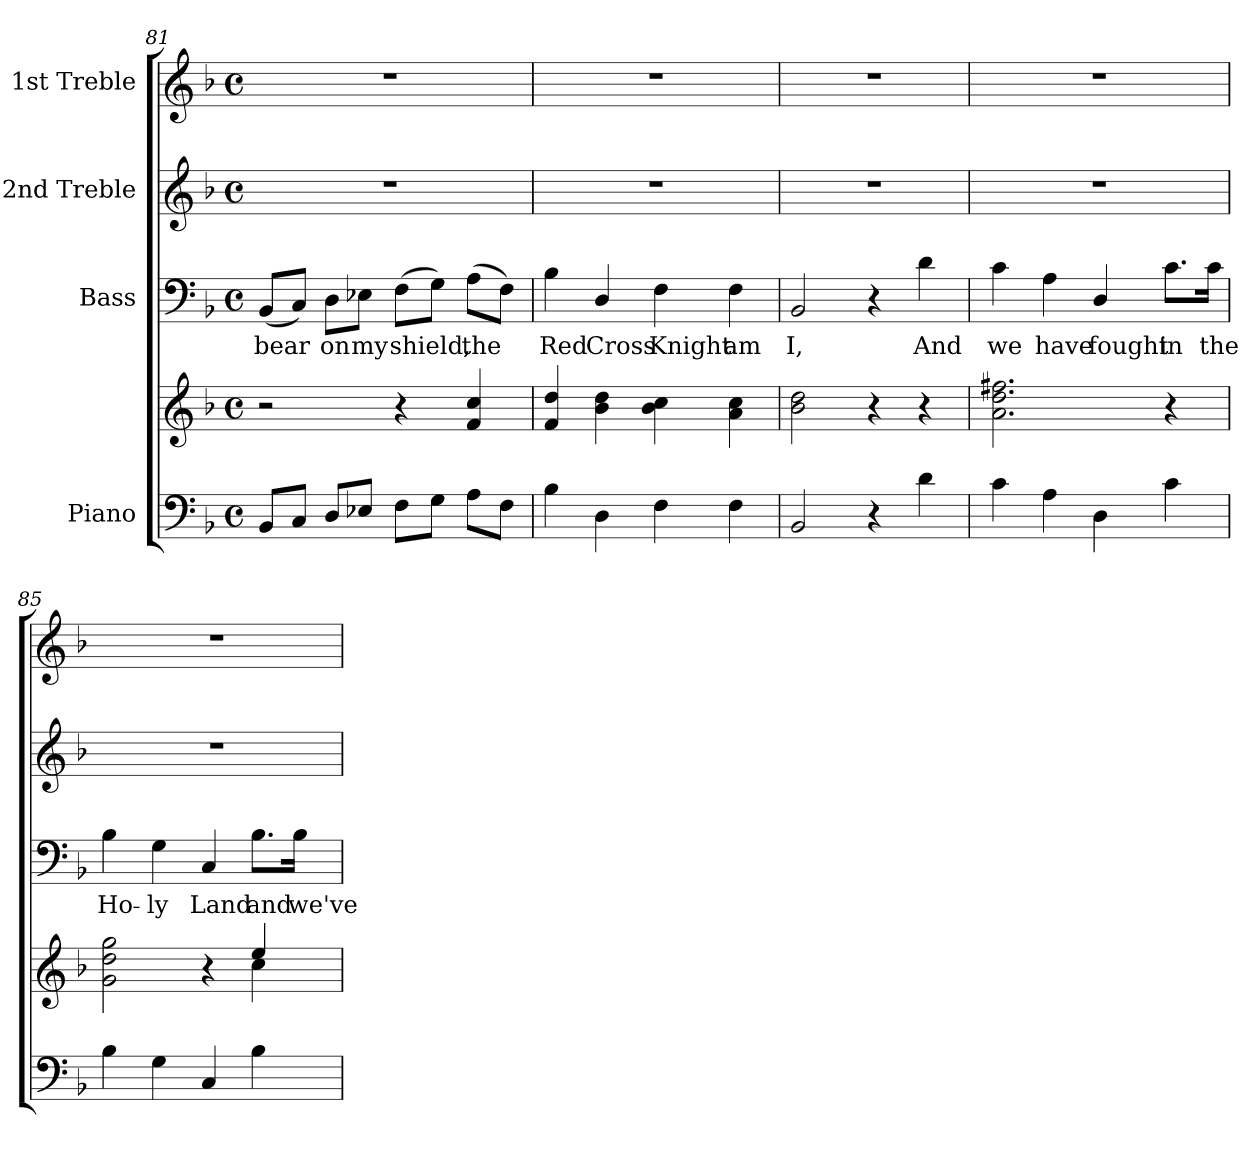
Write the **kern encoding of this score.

**kern	**kern	**kern	**text	**kern	**kern
*part4	*part4	*part3	*part3	*part2	*part1
*staff5	*staff4	*staff3	*staff3	*staff2	*staff1
*I"Piano	*	*I"Bass	*	*I"2nd Treble	*I"1st Treble
*clefF4	*clefG2	*clefF4	*	*clefG2	*clefG2
*k[b-]	*k[b-]	*k[b-]	*	*k[b-]	*k[b-]
*F:	*F:	*F:	*	*F:	*F:
*M4/4	*M4/4	*M4/4	*	*M4/4	*M4/4
*met(c)	*met(c)	*met(c)	*	*met(c)	*met(c)
=81	=81	=81	=81	=81	=81
!	!	!	!LO:LY:b:color=#000000	!	!
8BB-i/L	2r	(8BB-i/L	bear	1r	1r
8Ci/J	.	8Ci/J)	.	.	.
!	!	!	!LO:LY:b:color=#000000	!	!
8Di/L	.	8Di\L	on	.	.
!	!	!	!LO:LY:b:color=#000000	!	!
8E-Xi/J	.	8E-Xi\J	my	.	.
!	!	!	!LO:LY:b:color=#000000	!	!
8Fi\L	4r	(8Fi\L	shield,	.	.
8Gi\J	.	8Gi\J)	.	.	.
!	!	!	!LO:LY:b:color=#000000	!	!
8Ai\L	4fi/ 4cci	(8Ai\L	the	.	.
8Fi\J	.	8Fi\J)	.	.	.
=82	=82	=82	=82	=82	=82
!	!	!	!LO:LY:b:color=#000000	!	!
4B-i\	4fi/ 4ddi	4B-i\	Red	1r	1r
!	!	!	!LO:LY:b:color=#000000	!	!
4Di\	4b-i\ 4ddi	4Di/	Cross	.	.
!	!	!	!LO:LY:b:color=#000000	!	!
4Fi\	4b-i\ 4cci	4Fi\	Knight	.	.
!	!	!	!LO:LY:b:color=#000000	!	!
4Fi\	4ai\ 4cci	4Fi\	am	.	.
=83	=83	=83	=83	=83	=83
!	!	!	!LO:LY:b:color=#000000	!	!
2BB-i/	2b-i\ 2ddi	2BB-i/	I,	1r	1r
4r	4r	4r	.	.	.
!	!	!	!LO:LY:b:color=#000000	!	!
4di\	4r	4di\	And	.	.
=84	=84	=84	=84	=84	=84
!	!	!	!LO:LY:b:color=#000000	!	!
4ci\	2.ai\ 2.ddi 2.ff#Xi	4ci\	we	1r	1r
!	!	!	!LO:LY:b:color=#000000	!	!
4Ai\	.	4Ai\	have	.	.
!	!	!	!LO:LY:b:color=#000000	!	!
4Di\	.	4Di/	fought	.	.
!	!	!	!LO:LY:b:color=#000000	!	!
4ci\	4r	8.ci\L	in	.	.
!	!	!	!LO:LY:b:color=#000000	!	!
.	.	16ci\Jk	the	.	.
!!LO:LB:g=z
=85	=85	=85	=85	=85	=85
*	*^	*	*	*	*
!	!	!	!	!LO:LY:b:color=#000000	!	!
4B-i\	2gi\ 2ddi 2ggi	2ryy	4B-i\	Ho-	1r	1r
!	!	!	!	!LO:LY:b:color=#000000	!	!
4Gi\	.	.	4Gi\	-ly	.	.
!	!	!	!	!LO:LY:b:color=#000000	!	!
4Ci/	4r	4ryy	4Ci/	Land	.	.
!	!	!	!	!LO:LY:b:color=#000000	!	!
4B-i\	4eei/	4cci\	8.B-i\L	and	.	.
!	!	!	!	!LO:LY:b:color=#000000	!	!
.	.	.	16B-i\Jk	we've	.	.
*	*v	*v	*	*	*	*
=	=	=	=	=	=
*-	*-	*-	*-	*-	*-
